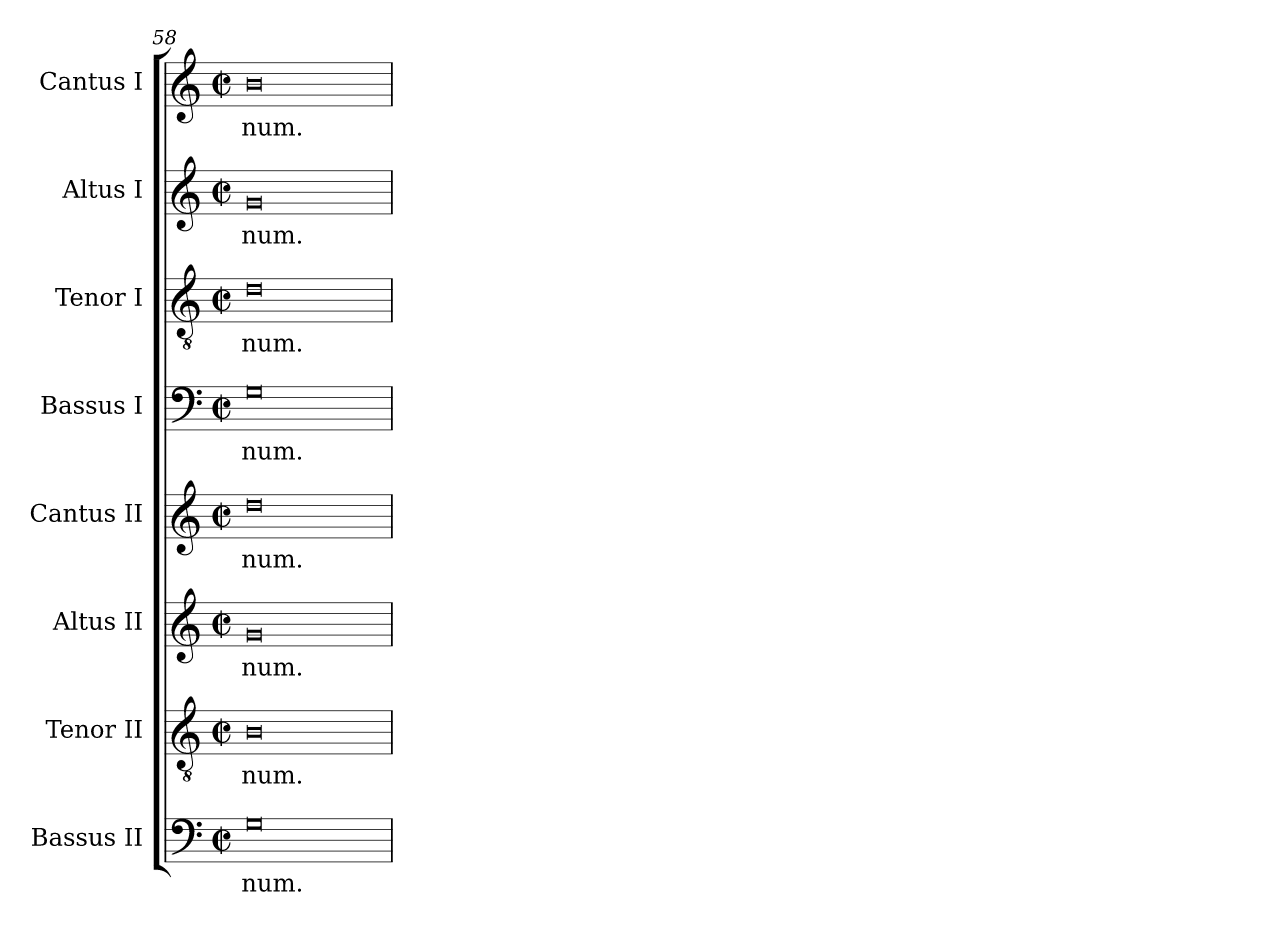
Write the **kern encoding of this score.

**kern	**text	**kern	**text	**kern	**text	**kern	**text	**kern	**text	**kern	**text	**kern	**text	**kern	**text
*part8	*part8	*part7	*part7	*part6	*part6	*part5	*part5	*part4	*part4	*part3	*part3	*part2	*part2	*part1	*part1
*staff8	*staff8	*staff7	*staff7	*staff6	*staff6	*staff5	*staff5	*staff4	*staff4	*staff3	*staff3	*staff2	*staff2	*staff1	*staff1
*I"Bassus II	*	*I"Tenor II	*	*I"Altus II	*	*I"Cantus II	*	*I"Bassus I	*	*I"Tenor I	*	*I"Altus I	*	*I"Cantus I	*
*clefF4	*	*clefGv2	*	*clefG2	*	*clefG2	*	*clefF4	*	*clefGv2	*	*clefG2	*	*clefG2	*
*	*	*	*	*	*	*	*	*	*	*	*	*k[]	*	*	*
*	*	*	*	*	*	*	*	*	*	*	*	*C:	*	*	*
*M2/2	*	*M2/2	*	*M2/2	*	*M2/2	*	*M2/2	*	*M2/2	*	*M2/2	*	*M2/2	*
*met(c|)	*	*met(c|)	*	*met(c|)	*	*met(c|)	*	*met(c|)	*	*met(c|)	*	*met(c|)	*	*met(c|)	*
=58	=58	=58	=58	=58	=58	=58	=58	=58	=58	=58	=58	=58	=58	=58	=58
!	!LO:LY:b:cj	!	!LO:LY:b:cj	!	!LO:LY:b:cj	!	!LO:LY:b:cj	!	!LO:LY:b:cj	!	!LO:LY:b:cj	!	!LO:LY:b:cj	!	!LO:LY:b:cj
0G	num.	0B	num.	0g	-num.	0dd	num.	0G	num.	0d	num.	0g	-num.	0b	num.
=	=!	=	=!	=	=!	=	=!	=	=!	=	=!	=	=!	=!	=!
*-	*-	*-	*-	*-	*-	*-	*-	*-	*-	*-	*-	*-	*-	*-	*-
